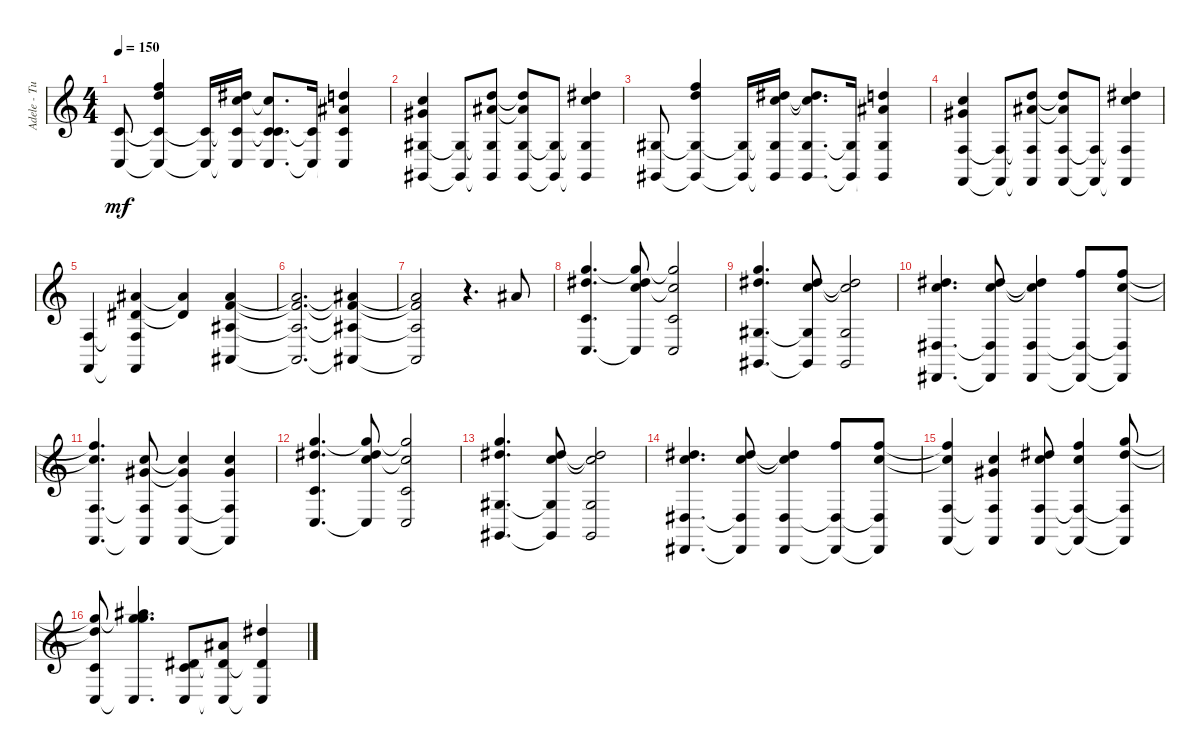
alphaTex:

\track ("Adele - TurningTables 2011 (Staff 1)" "Adele - Tu") {instrument acousticgrandpiano}
\staff {score}
\tuning (E4 B3 G3 D3 A2 E2 B1) {hide}
\ts (4 4)
\tempo 150
\clef g2
\ks c
(1.2 3.5).8{dy mf} (10.1 1.2{t} 22.3 3.5{t}).4 (1.2{t} 3.5{t}).16 (8.1 1.2{t} 20.3 3.5{t}).16 (8.1{t} 1.2{t} 5.3 3.5).8{d} (1.2{t} 3.5{t}).16 (6.1 1.2{t} 19.3 3.5{t}).4 |
(4.1 13.2 1.3 4.6).4 (1.3{t} 4.6{t}).8 (6.1 15.2 1.3{t} 4.6{t}).8 (6.1{t} 15.2{t} 1.3 4.6).8 (1.3{t} 4.6{t}).8 (8.1 16.2 1.3{t} 4.6{t}).4 |
(1.3 4.6).8 (10.1 18.2 1.3{t} 4.6{t}).4 (1.3{t} 4.6{t}).16 (8.1 16.2 1.3{t} 4.6{t}).16 (8.1{t} 16.2{t} 1.3 4.6).8{d} (1.3{t} 4.6{t}).16 (6.1 15.2 1.3{t} 4.6{t}).4 |
(4.1 13.2 3.4 1.6).4 (3.4{t} 1.6{t}).8 (6.1 15.2 3.4{t} 1.6{t}).8 (6.1{t} 15.2{t} 3.4 1.6).8 (3.4{t} 1.6{t}).8 (8.1 16.2 3.4{t} 1.6{t}).4 |
(3.4 1.6).4 (6.1 4.2 3.4{t} 1.6{t}).4 (6.1{t} 4.2{t}).4 (1.1 11.2 3.3 1.5).4 |
(1.1{t} 11.2{t} 3.3{t} 1.5{t}).2{d} (1.1{t} 11.2{t} 3.3{t} 1.5{t}).4 |
(1.1{t} 11.2{t} 3.3{t} 1.5{t}).2 r.4{d} 6.1.8 |
(11.1 20.2 5.3 3.5).4{d} (8.1 20.2{t} 20.3 3.5{t}).8 (8.1{t} 20.2{t} 5.3 3.5).2 |
(11.1 20.2 1.3 4.6).4{d} (8.1 16.2 1.3{t} 4.6{t}).8 (8.1{t} 16.2{t} 1.3 4.6).2 |
(8.1 16.2 1.4 4.7).4{d} (8.1 16.2 1.4{t} 4.7{t}).8 (8.1{t} 16.2{t} 1.4 4.7).4 (13.1 1.4{t} 4.7{t}).8 (8.1 18.2 1.4{t} 4.7{t}).8 |
(8.1{t} 18.2{t} 3.4 1.6).4{d} (4.1 13.2 3.4{t} 1.6{t}).8 (4.1{t} 13.2{t} 3.4 1.6).4 (4.1 13.2 3.4{t} 1.6{t}).4 |
(11.1 20.2 5.3 3.5).4{d} (8.1 20.2{t} 20.3 3.5{t}).8 (8.1{t} 20.2{t} 5.3 3.5).2 |
(11.1 20.2 1.3 4.6).4{d} (8.1 16.2 1.3{t} 4.6{t}).8 (8.1{t} 16.2{t} 1.3 4.6).2 |
(8.1 16.2 1.4 4.7).4{d} (8.1 16.2 1.4{t} 4.7{t}).8 (8.1{t} 16.2{t} 1.4 4.7).4 (13.1 1.4{t} 4.7{t}).8 (8.1 18.2 1.4{t} 4.7{t}).8 |
(8.1{t} 18.2{t} 3.4 1.6).4 (4.1 13.2 3.4{t} 1.6{t}).4 (8.1 16.2 3.4 1.6).8 (8.1 18.2 3.4{t} 1.6{t}).4 (11.1 20.2 3.4{t} 1.6{t}).8 |
(11.1{t} 20.2{t} 5.3 3.5).8 (15.1 20.2{t} 27.3 3.5{t}).4{d} (4.2 5.3 3.5).8 (6.1 4.2{t} 3.5{t}).8 (11.1 4.2{t} 3.5{t}).4
